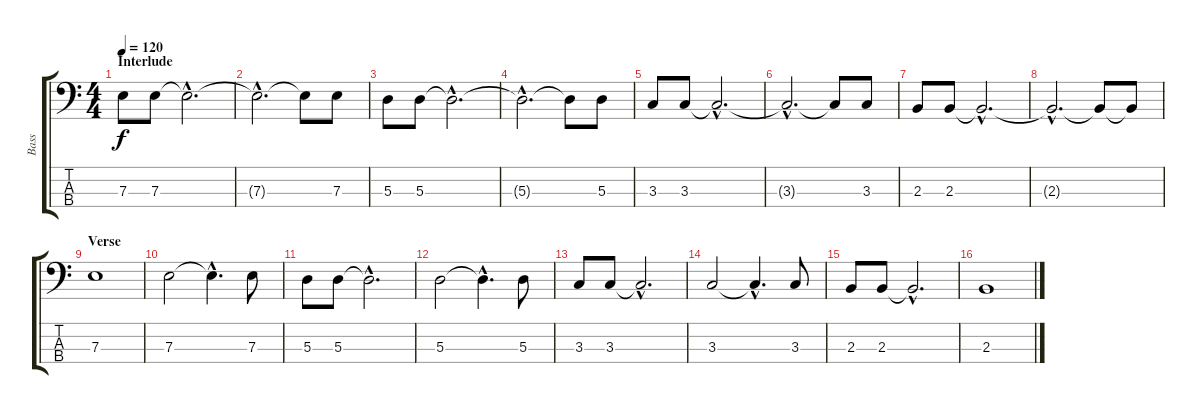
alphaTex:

\track ("Bass" "Bass") {instrument electricbasspick}
\staff {score tabs}
\tuning (G2 D2 A1 E1) {hide}
\ts (4 4)
\section ("" "Interlude")
\tempo 120
\clef f4
\ks c
7.3.8{dy f} 7.3.8 7.3{hac t}.2{d} |
7.3{hac t}.2{d} 7.3{t}.8 7.3.8 |
5.3.8 5.3.8 5.3{hac t}.2{d} |
5.3{hac t}.2{d} 5.3{t}.8 5.3.8 |
3.3.8 3.3.8 3.3{hac t}.2{d} |
3.3{hac t}.2{d} 3.3{t}.8 3.3.8 |
2.3.8 2.3.8 2.3{hac t}.2{d} |
2.3{hac t}.2{d} 2.3{t}.8 2.3{t}.8 |
\section ("" "Verse")
7.3.1 |
7.3.2 7.3{hac t}.4{d} 7.3.8 |
5.3.8 5.3.8 5.3{hac t}.2{d} |
5.3.2 5.3{hac t}.4{d} 5.3.8 |
3.3.8 3.3.8 3.3{hac t}.2{d} |
3.3.2 3.3{hac t}.4{d} 3.3.8 |
2.3.8 2.3.8 2.3{hac t}.2{d} |
2.3.1
